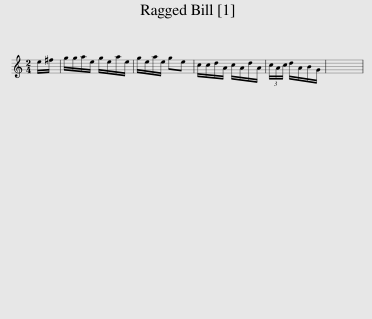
X:1
L:1/8
M:2/4
I:linebreak $
K:C
V:1 treble
V:1
 e/^f/ | g/g/a/e/ g/e/a/e/ | g/e/a/e/ ge | c/c/d/A/ c/A/d/A/ | (3c/A/c/ d/A/B/G/ | %5
 x4 | %6
